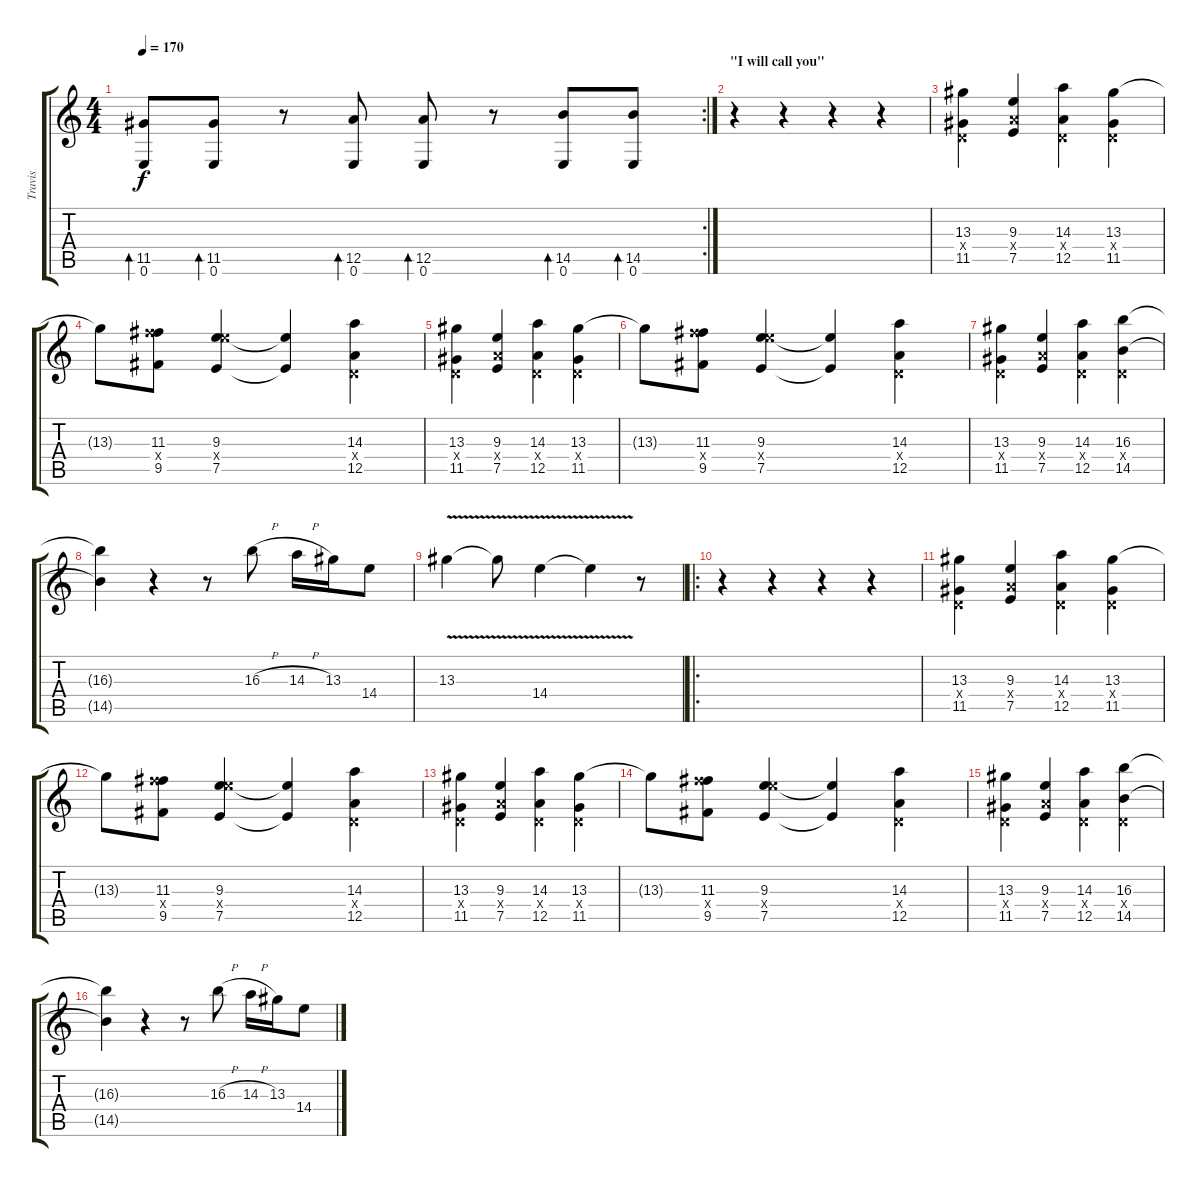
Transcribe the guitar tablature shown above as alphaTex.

\track ("Travis" "Travis") {instrument overdrivenguitar}
\staff {score tabs}
\tuning (E4 B3 G3 D3 A2 E2) {hide}
\rc 2
\ts (4 4)
\tempo 170
\clef g2
\ks c
(11.5 0.6).8{bd 60 dy f} (11.5 0.6).8{bd 60} r.8 (12.5 0.6).8{bd 60} (12.5 0.6).8{bd 60} r.8 (14.5 0.6).8{bd 60} (14.5 0.6).8{bd 60} |
\section ("" "\"I will call you\"")
r.4 r.4 r.4 r.4 |
(13.3 0.4{x} 11.5).4 (9.3 7.4{x} 7.5).4 (14.3 0.4{x} 12.5).4 (13.3 0.4{x} 11.5).4 |
13.3{t}.8 (11.3 16.4{x} 9.5).8 (9.3 14.4{x} 7.5).4 (9.3{t} 7.5{t}).4 (14.3 0.4{x} 12.5).4 |
(13.3 0.4{x} 11.5).4 (9.3 7.4{x} 7.5).4 (14.3 0.4{x} 12.5).4 (13.3 0.4{x} 11.5).4 |
13.3{t}.8 (11.3 16.4{x} 9.5).8 (9.3 14.4{x} 7.5).4 (9.3{t} 7.5{t}).4 (14.3 0.4{x} 12.5).4 |
(13.3 0.4{x} 11.5).4 (9.3 7.4{x} 7.5).4 (14.3 0.4{x} 12.5).4 (16.3 0.4{x} 14.5).4 |
(16.3{t} 14.5{t}).4 r.4 r.8 16.3{h}.8 14.3{h}.16 13.3.16 14.4.8 |
13.3{v}.4 13.3{t}.8 14.4{v}.4 14.4{t}.4 r.8 |
\ro
r.4 r.4 r.4 r.4 |
(13.3 0.4{x} 11.5).4 (9.3 7.4{x} 7.5).4 (14.3 0.4{x} 12.5).4 (13.3 0.4{x} 11.5).4 |
13.3{t}.8 (11.3 16.4{x} 9.5).8 (9.3 14.4{x} 7.5).4 (9.3{t} 7.5{t}).4 (14.3 0.4{x} 12.5).4 |
(13.3 0.4{x} 11.5).4 (9.3 7.4{x} 7.5).4 (14.3 0.4{x} 12.5).4 (13.3 0.4{x} 11.5).4 |
13.3{t}.8 (11.3 16.4{x} 9.5).8 (9.3 14.4{x} 7.5).4 (9.3{t} 7.5{t}).4 (14.3 0.4{x} 12.5).4 |
(13.3 0.4{x} 11.5).4 (9.3 7.4{x} 7.5).4 (14.3 0.4{x} 12.5).4 (16.3 0.4{x} 14.5).4 |
(16.3{t} 14.5{t}).4 r.4 r.8 16.3{h}.8 14.3{h}.16 13.3.16 14.4.8
